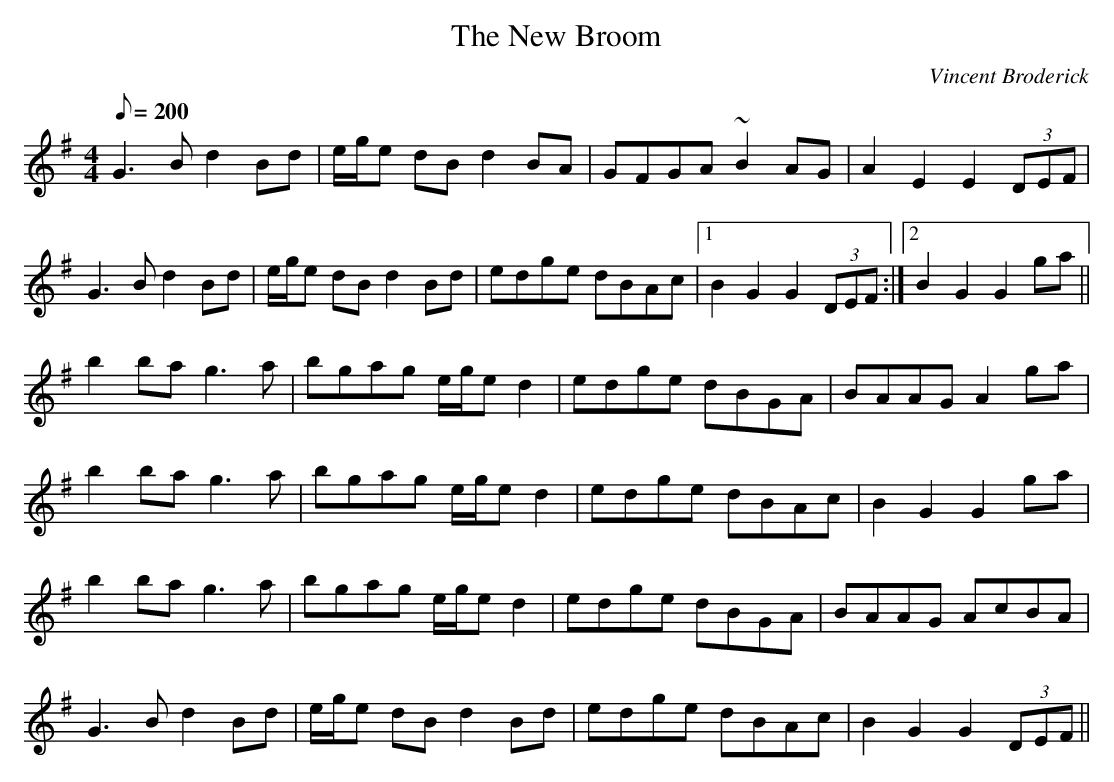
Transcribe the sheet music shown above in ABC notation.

X:1
T:New Broom, The
C:Vincent Broderick
M:4/4
L:1/8
Q:200
K:G
G3B d2Bd|e/2g/2e dB d2BA|GFGA ~B2AG|A2E2 E2(3DEF|
!G3B d2Bd|e/2g/2e dB d2Bd|edge dBAc|1B2G2 G2(3DEF:|2B2G2 G2ga||
!b2ba g3a|bgag e/2g/2e d2|edge dBGA|BAAG A2ga|
!b2ba g3a|bgag e/2g/2e d2|edge dBAc|B2G2 G2ga|
!b2ba g3a|bgag e/2g/2e d2|edge dBGA|BAAG AcBA|
!G3B d2Bd|e/2g/2e dB d2Bd|edge dBAc|B2G2 G2(3DEF||
